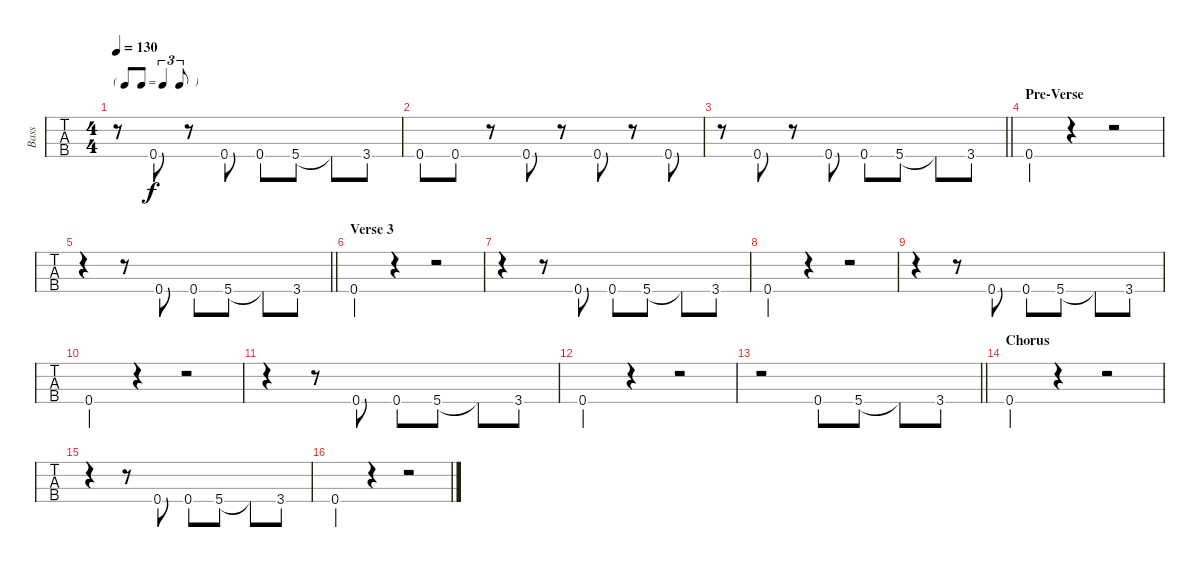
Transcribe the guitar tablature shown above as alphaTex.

\track ("Bass" "Bass") {instrument electricbassfinger}
\staff {tabs}
\tuning (G2 D2 A1 E1) {hide}
\ts (4 4)
\tf triplet8th
\tempo 130
\clef f4
\ks c
r.8{dy f} 0.4.8 r.8 0.4.8 0.4.8 5.4.8 5.4{t}.8 3.4.8 |
0.4.8 0.4.8 r.8 0.4.8 r.8 0.4.8 r.8 0.4.8 |
\barLineRight lightlight
r.8 0.4.8 r.8 0.4.8 0.4.8 5.4.8 5.4{t}.8 3.4.8 |
\section ("" "Pre-Verse")
0.4.4 r.4 r.2 |
\barLineRight lightlight
r.4 r.8 0.4.8 0.4.8 5.4.8 5.4{t}.8 3.4.8 |
\section ("" "Verse 3")
0.4.4 r.4 r.2 |
r.4 r.8 0.4.8 0.4.8 5.4.8 5.4{t}.8 3.4.8 |
0.4.4 r.4 r.2 |
r.4 r.8 0.4.8 0.4.8 5.4.8 5.4{t}.8 3.4.8 |
0.4.4 r.4 r.2 |
r.4 r.8 0.4.8 0.4.8 5.4.8 5.4{t}.8 3.4.8 |
0.4.4 r.4 r.2 |
\barLineRight lightlight
r.2 0.4.8 5.4.8 5.4{t}.8 3.4.8 |
\section ("" "Chorus")
0.4.4 r.4 r.2 |
r.4 r.8 0.4.8 0.4.8 5.4.8 5.4{t}.8 3.4.8 |
0.4.4 r.4 r.2
